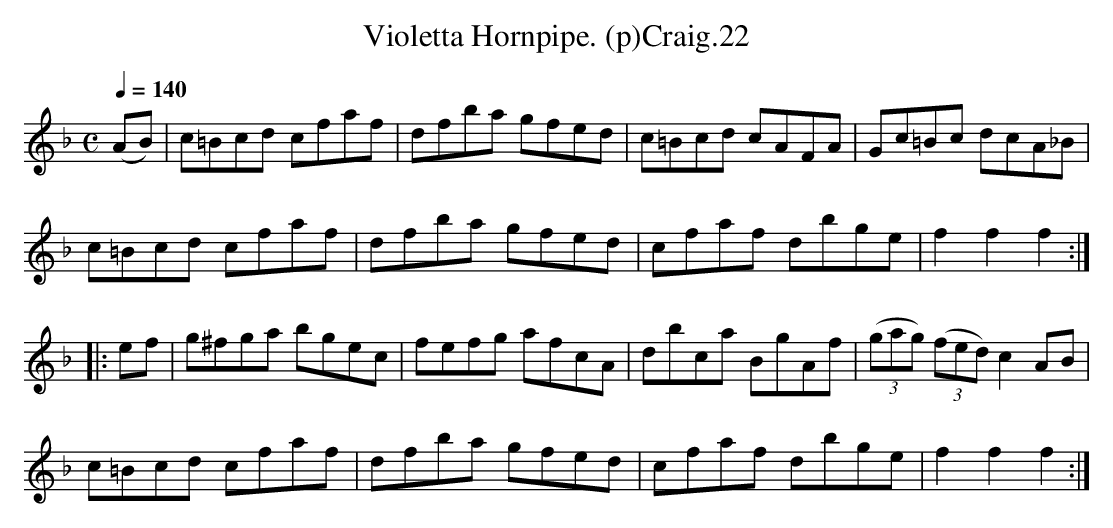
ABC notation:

X:1
T:Violetta Hornpipe. (p)Craig.22
M:C
L:1/8
Q:1/4=140
K:F
(AB) | c=Bcd cfaf | dfba gfed | c=Bcd cAFA | Gc=Bc dcA_B |
c=Bcd cfaf | dfba gfed | cfaf dbge | f2f2f2 :|
|: ef | g^fga bgec | fefg afcA | dbca BgAf | ((3gag) ((3fed) c2 AB |
c=Bcd cfaf | dfba gfed | cfaf dbge | f2f2f2:|
